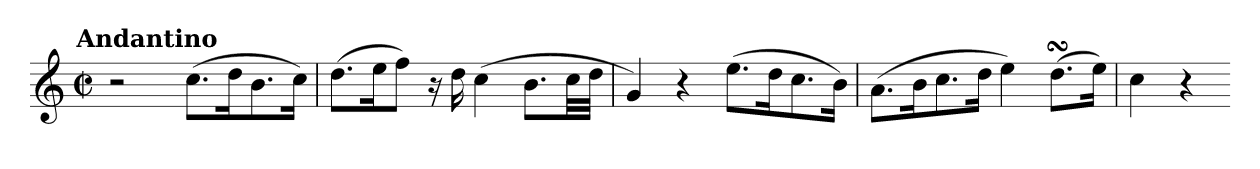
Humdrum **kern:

**kern
*part1
*staff1
*clefG2
!!LO:TX:omd:t=Andantino
*M2/2
*met(c|)
*MM94
=1
2r
(8.ccL
16ddk
8.b
16ccJk)
=2
(8.ddL
16eek
8ffJ)
16r
16dd
(4cc
8.bL
32ccLL
32ddJJJ
=3
4g)
4r
(8.eeL
16ddk
8.cc
16bJk)
=4
(8.aL
16bk
8.cc
16ddJk
4ee)
(8.ddsSSSL
16eeJk)
!!LO:LB:g=z
=5
4cc
4r
=-
*-
